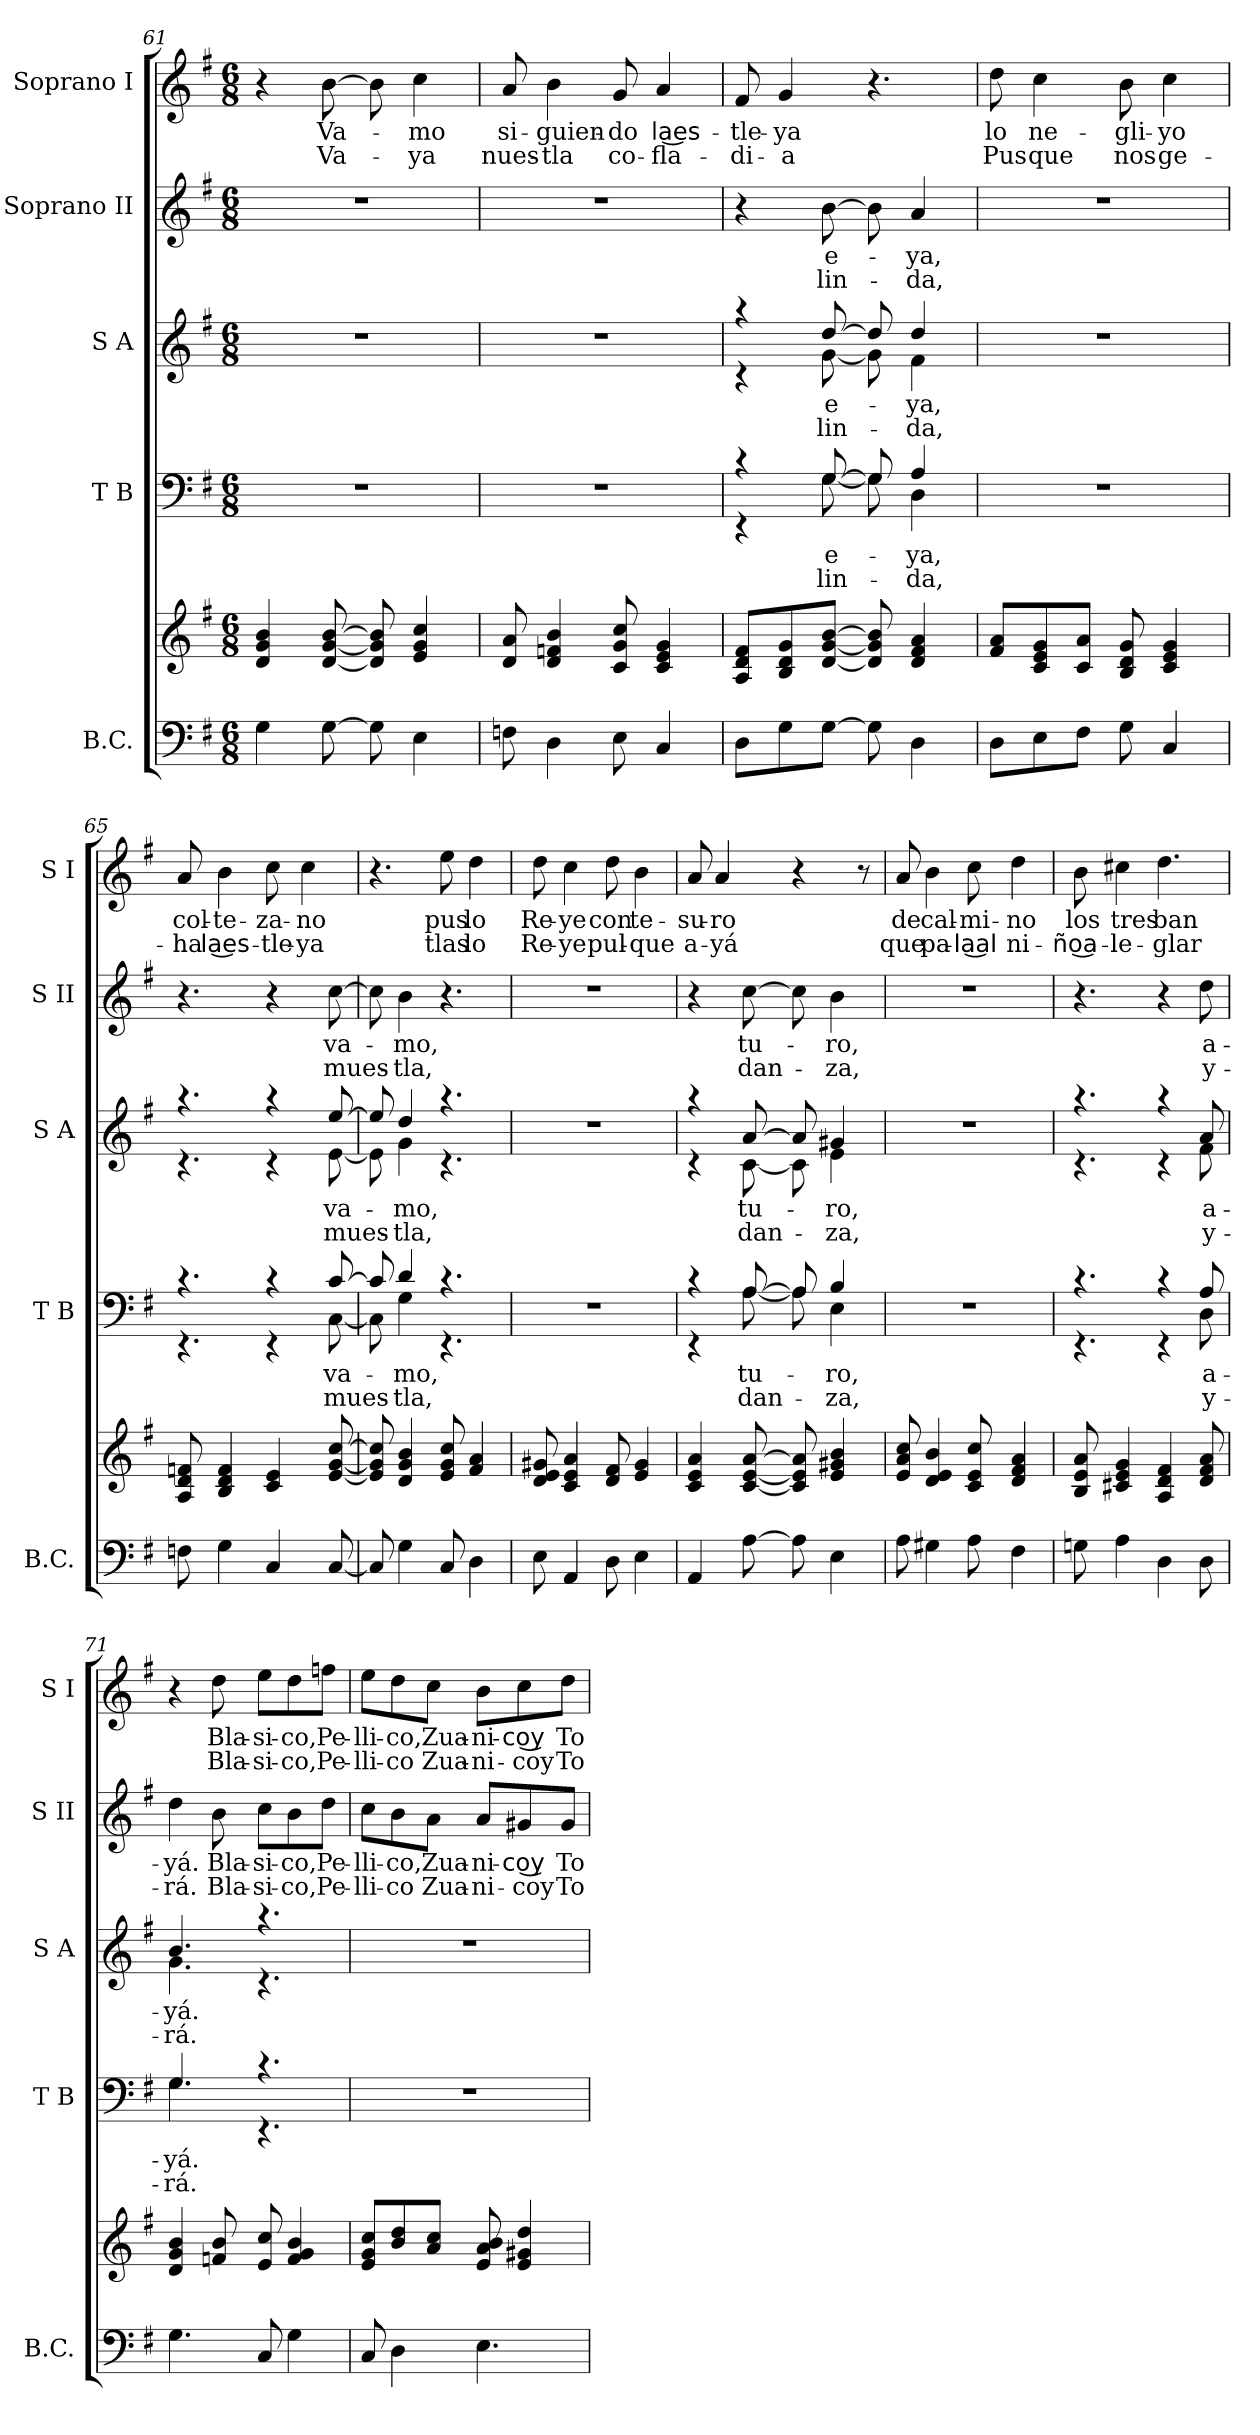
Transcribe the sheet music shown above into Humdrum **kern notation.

**kern	**kern	**kern	**text	**text	**kern	**text	**text	**kern	**text	**text	**kern	**text	**text
*part5	*part5	*part4	*part4	*part4	*part3	*part3	*part3	*part2	*part2	*part2	*part1	*part1	*part1
*staff6	*staff5	*staff4	*staff4	*staff4	*staff3	*staff3	*staff3	*staff2	*staff2	*staff2	*staff1	*staff1	*staff1
*I"B.C.	*	*I"T B	*	*	*I"S A	*	*	*I"Soprano II	*	*	*I"Soprano I	*	*
*I'B.C.	*	*I'T B	*	*	*I'S A	*	*	*I'S II	*	*	*I'S I	*	*
!!LO:LB:g=z
*clefF4	*clefG2	*clefF4	*	*	*clefG2	*	*	*clefG2	*	*	*clefG2	*	*
*k[f#]	*k[f#]	*k[f#]	*	*	*k[f#]	*	*	*k[f#]	*	*	*k[f#]	*	*
*G:	*G:	*G:	*	*	*G:	*	*	*G:	*	*	*G:	*	*
*M6/8	*M6/8	*M6/8	*	*	*M6/8	*	*	*M6/8	*	*	*M6/8	*	*
=61	=61	=61	=61	=61	=61	=61	=61	=61	=61	=61	=61	=61	=61
!	!	!	!	!	!	!	!	!	!	!	!	!LO:LY:b	!LO:LY:b
4G\	4d/ 4g/ 4b/	2.r	.	.	2.r	.	.	2.r	.	.	4r	1.	2.
!	!	!	!	!	!	!	!	!	!	!	!	!LO:LY:b	!LO:LY:b
[8G\	[8d/ [8g/ [8b/	.	.	.	.	.	.	.	.	.	[8b\	Va-	Va-
8G\]	8d/] 8g/] 8b/]	.	.	.	.	.	.	.	.	.	8b\]	.	.
!	!	!	!	!	!	!	!	!	!	!	!	!LO:LY:b	!LO:LY:b
4E\	4e/ 4g/ 4cc/	.	.	.	.	.	.	.	.	.	4cc\	-mo	-ya
=62	=62	=62	=62	=62	=62	=62	=62	=62	=62	=62	=62	=62	=62
!	!	!	!	!	!	!	!	!	!	!	!	!LO:LY:b	!LO:LY:b
8Fn\	8d/ 8a/	2.r	.	.	2.r	.	.	2.r	.	.	8a/	si-	nues-
!	!	!	!	!	!	!	!	!	!	!	!	!LO:LY:b	!LO:LY:b
4D\	4d/ 4fn/ 4b/	.	.	.	.	.	.	.	.	.	4b\	-guien-	-tla
!	!	!	!	!	!	!	!	!	!	!	!	!LO:LY:b	!LO:LY:b
8E\	8c/ 8g/ 8cc/	.	.	.	.	.	.	.	.	.	8g/	-do	co-
!	!	!	!	!	!	!	!	!	!	!	!	!LO:LY:b	!LO:LY:b
4C/	4c/ 4e/ 4g/	.	.	.	.	.	.	.	.	.	4a/	la͜es-	-fla-
=63	=63	=63	=63	=63	=63	=63	=63	=63	=63	=63	=63	=63	=63
*	*	*^	*	*	*^	*	*	*	*	*	*	*	*
!	!	!	!	!	!	!	!	!	!	!	!	!	!	!LO:LY:b	!LO:LY:b
8D\L	8A/ 8d/ 8f#/L	4rc	4rEE	.	.	4raa	4rc	.	.	4r	.	.	8f#/	-tle-	-di-
!	!	!	!	!	!	!	!	!	!	!	!	!	!	!LO:LY:b	!LO:LY:b
8G\	8B/ 8d/ 8g/	.	.	.	.	.	.	.	.	.	.	.	4g/	-ya	-a
!	!	!	!	!LO:LY:b	!LO:LY:b	!	!	!LO:LY:b	!LO:LY:b	!	!LO:LY:b	!LO:LY:b	!	!	!
[8G\J	[8d/ [8g/ [8b/J	[>8G/	[<8G\	e-	lin-	[>8dd/	[<8g\	e-	lin-	[8b\	e-	lin-	.	.	.
8G\]	8d/] 8g/] 8b/]	8G/]	8G\]	.	.	8dd/]	8g\]	.	.	8b\]	.	.	4.r	.	.
!	!	!	!	!LO:LY:b	!LO:LY:b	!	!	!LO:LY:b	!LO:LY:b	!	!LO:LY:b	!LO:LY:b	!	!	!
4D\	4d/ 4f#/ 4a/	4A/	4D\	-ya,	-da,	4dd/	4f#\	-ya,	-da,	4a/	-ya,	-da,	.	.	.
=64	=64	=64	=64	=64	=64	=64	=64	=64	=64	=64	=64	=64	=64	=64	=64
!	!	!	!	!	!	!	!	!	!	!	!	!	!	!LO:LY:b	!LO:LY:b
*	*	*v	*v	*	*	*	*	*	*	*	*	*	*	*	*
*	*	*	*	*	*v	*v	*	*	*	*	*	*	*	*
8D\L	8f#/ 8a/L	2.r	.	.	2.r	.	.	2.r	.	.	8dd\	lo	Pus
!	!	!	!	!	!	!	!	!	!	!	!	!LO:LY:b	!LO:LY:b
8E\	8c/ 8e/ 8g/	.	.	.	.	.	.	.	.	.	4cc\	ne-	que
8F#\J	8c/ 8a/J	.	.	.	.	.	.	.	.	.	.	.	.
!	!	!	!	!	!	!	!	!	!	!	!	!LO:LY:b	!LO:LY:b
8G\	8B/ 8d/ 8g/	.	.	.	.	.	.	.	.	.	8b\	-gli-	nos
!	!	!	!	!	!	!	!	!	!	!	!	!LO:LY:b	!LO:LY:b
4C/	4c/ 4e/ 4g/	.	.	.	.	.	.	.	.	.	4cc\	-yo	ge-
=65	=65	=65	=65	=65	=65	=65	=65	=65	=65	=65	=65	=65	=65
*	*	*^	*	*	*^	*	*	*	*	*	*	*	*
!	!	!	!	!	!	!	!	!	!	!	!	!	!	!LO:LY:b	!LO:LY:b
8Fn\	8A/ 8d/ 8fn/	4.rc	4.rEE	.	.	4.raa	4.rc	.	.	4.r	.	.	8a/	col-	-ha
!	!	!	!	!	!	!	!	!	!	!	!	!	!	!LO:LY:b	!LO:LY:b
4G\	4B/ 4d/ 4f/	.	.	.	.	.	.	.	.	.	.	.	4b\	-te-	la͜es-
!	!	!	!	!	!	!	!	!	!	!	!	!	!	!LO:LY:b	!LO:LY:b
4C/	4c/ 4e/	4rc	4rEE	.	.	4raa	4rc	.	.	4r	.	.	8cc\	-za-	-tle-
!	!	!	!	!	!	!	!	!	!	!	!	!	!	!LO:LY:b	!LO:LY:b
.	.	.	.	.	.	.	.	.	.	.	.	.	4cc\	-no	-ya
!	!	!	!	!LO:LY:b	!LO:LY:b	!	!	!LO:LY:b	!LO:LY:b	!	!LO:LY:b	!LO:LY:b	!	!	!
[8C/	[8e/ [8g/ [8cc/	[>8c/	[<8C\	va-	mues-	[>8ee/	[<8e\	va-	mues-	[8cc\	va-	mues-	.	.	.
=66	=66	=66	=66	=66	=66	=66	=66	=66	=66	=66	=66	=66	=66	=66	=66
8C/]	8e/] 8g/] 8cc/]	8c/]	8C\]	.	.	8ee/]	8e\]	.	.	8cc\]	.	.	4.r	.	.
!	!	!	!	!LO:LY:b	!LO:LY:b	!	!	!LO:LY:b	!LO:LY:b	!	!LO:LY:b	!LO:LY:b	!	!	!
4G\	4d/ 4g/ 4b/	4d/	4G\	-mo,	-tla,	4dd/	4g\	-mo,	-tla,	4b\	-mo,	-tla,	.	.	.
!	!	!	!	!	!	!	!	!	!	!	!	!	!	!LO:LY:b	!LO:LY:b
8C/	8e/ 8g/ 8cc/	4.rc	4.rEE	.	.	4.raa	4.rc	.	.	4.r	.	.	8ee\	pus	tlas
!	!	!	!	!	!	!	!	!	!	!	!	!	!	!LO:LY:b	!LO:LY:b
4D\	4f#/ 4a/	.	.	.	.	.	.	.	.	.	.	.	4dd\	lo	lo
*	*	*v	*v	*	*	*	*	*	*	*	*	*	*	*	*
*	*	*	*	*	*v	*v	*	*	*	*	*	*	*	*
!!LO:PB:g=z
=67	=67	=67	=67	=67	=67	=67	=67	=67	=67	=67	=67	=67	=67
!	!	!	!	!	!	!	!	!	!	!	!	!LO:LY:b	!LO:LY:b
8E\	8d/ 8e/ 8g#X/	2.r	.	.	2.r	.	.	2.r	.	.	8dd\	Re-	Re-
!	!	!	!	!	!	!	!	!	!	!	!	!LO:LY:b	!LO:LY:b
4AA/	4c/ 4e/ 4a/	.	.	.	.	.	.	.	.	.	4cc\	-ye	-ye
!	!	!	!	!	!	!	!	!	!	!	!	!LO:LY:b	!LO:LY:b
8D\	8d/ 8f#/	.	.	.	.	.	.	.	.	.	8dd\	con	pul-
!	!	!	!	!	!	!	!	!	!	!	!	!LO:LY:b	!LO:LY:b
4E\	4e/ 4g#/	.	.	.	.	.	.	.	.	.	4b\	te-	-que
=68	=68	=68	=68	=68	=68	=68	=68	=68	=68	=68	=68	=68	=68
*	*	*^	*	*	*^	*	*	*	*	*	*	*	*
!	!	!	!	!	!	!	!	!	!	!	!	!	!	!LO:LY:b	!LO:LY:b
4AA/	4c/ 4e/ 4a/	4rc	4rEE	.	.	4raa	4rc	.	.	4r	.	.	8a/	-su-	a-
!	!	!	!	!	!	!	!	!	!	!	!	!	!	!LO:LY:b	!LO:LY:b
.	.	.	.	.	.	.	.	.	.	.	.	.	4a/	-ro	-yá
!	!	!	!	!LO:LY:b	!LO:LY:b	!	!	!LO:LY:b	!LO:LY:b	!	!LO:LY:b	!LO:LY:b	!	!	!
[8A\	[8c/ [8e/ [8a/	[>8A/	[<8A\	tu-	dan-	[>8a/	[<8c\	tu-	dan-	[8cc\	tu-	dan-	.	.	.
8A\]	8c/] 8e/] 8a/]	8A/]	8A\]	.	.	8a/]	8c\]	.	.	8cc\]	.	.	4r	.	.
!	!	!	!	!LO:LY:b	!LO:LY:b	!	!	!LO:LY:b	!LO:LY:b	!	!LO:LY:b	!LO:LY:b	!	!	!
4E\	4e/ 4g#X/ 4b/	4B/	4E\	-ro,	-za,	4g#X/	4e\	-ro,	-za,	4b\	-ro,	-za,	.	.	.
.	.	.	.	.	.	.	.	.	.	.	.	.	8r	.	.
*	*	*v	*v	*	*	*	*	*	*	*	*	*	*	*	*
*	*	*	*	*	*v	*v	*	*	*	*	*	*	*	*
=69	=69	=69	=69	=69	=69	=69	=69	=69	=69	=69	=69	=69	=69
!	!	!	!	!	!	!	!	!	!	!	!	!LO:LY:b	!LO:LY:b
8A\	8e/ 8a/ 8cc/	2.r	.	.	2.r	.	.	2.r	.	.	8a/	de	que
!	!	!	!	!	!	!	!	!	!	!	!	!LO:LY:b	!LO:LY:b
4G#X\	4d/ 4e/ 4b/	.	.	.	.	.	.	.	.	.	4b\	cal-	pa-
!	!	!	!	!	!	!	!	!	!	!	!	!LO:LY:b	!LO:LY:b
8A\	8c/ 8e/ 8cc/	.	.	.	.	.	.	.	.	.	8cc\	-mi-	-la͜al
!	!	!	!	!	!	!	!	!	!	!	!	!LO:LY:b	!LO:LY:b
4F#\	4d/ 4f#/ 4a/	.	.	.	.	.	.	.	.	.	4dd\	-no	ni-
=70	=70	=70	=70	=70	=70	=70	=70	=70	=70	=70	=70	=70	=70
*	*	*^	*	*	*^	*	*	*	*	*	*	*	*
!	!	!	!	!	!	!	!	!	!	!	!	!	!	!LO:LY:b	!LO:LY:b
8Gni\	8B/ 8e/ 8a/	4.rc	4.rEE	.	.	4.raa	4.rc	.	.	4.r	.	.	8b\	los	-ño͜a-
!	!	!	!	!	!	!	!	!	!	!	!	!	!	!LO:LY:b	!LO:LY:b
4A\	4c#X/ 4e/ 4g/	.	.	.	.	.	.	.	.	.	.	.	4cc#X\	tres	-le-
!	!	!	!	!	!	!	!	!	!	!	!	!	!	!LO:LY:b	!LO:LY:b
4D\	4A/ 4d/ 4f#/	4rc	4rEE	.	.	4raa	4rc	.	.	4r	.	.	4.dd\	ban	-glar
!	!	!	!	!LO:LY:b	!LO:LY:b	!	!	!LO:LY:b	!LO:LY:b	!	!LO:LY:b	!LO:LY:b	!	!	!
8D\	8d/ 8f#/ 8a/	8A/	8D\	a-	y-	8a/	8f#\	a-	y-	8dd\	a-	y-	.	.	.
=71	=71	=71	=71	=71	=71	=71	=71	=71	=71	=71	=71	=71	=71	=71	=71
!	!	!	!	!LO:LY:b	!LO:LY:b	!	!	!LO:LY:b	!LO:LY:b	!	!LO:LY:b	!LO:LY:b	!	!	!
4.G\	4d/ 4g/ 4b/	4.G/	4.G\	-yá.	-rá.	4.b/	4.g\	-yá.	-rá.	4dd\	-yá.	-rá.	4r	.	.
!	!	!	!	!	!	!	!	!	!	!	!LO:LY:b	!LO:LY:b	!	!LO:LY:b	!LO:LY:b
.	8fn/ 8b/	.	.	.	.	.	.	.	.	8b\	Bla-	Bla-	8dd\	Bla-	Bla-
!	!	!	!	!	!	!	!	!	!	!	!LO:LY:b	!LO:LY:b	!	!LO:LY:b	!LO:LY:b
8C/	8e/ 8cc/	4.rc	4.rEE	.	.	4.raa	4.rc	.	.	8cc\L	-si-	-si-	8ee\L	-si-	-si-
!	!	!	!	!	!	!	!	!	!	!	!LO:LY:b	!LO:LY:b	!	!LO:LY:b	!LO:LY:b
4G\	4f/ 4g/ 4b/	.	.	.	.	.	.	.	.	8b\	-co,	-co,	8dd\	-co,	-co,
!	!	!	!	!	!	!	!	!	!	!	!LO:LY:b	!LO:LY:b	!	!LO:LY:b	!LO:LY:b
.	.	.	.	.	.	.	.	.	.	8dd\J	Pe-	Pe-	8ffn\J	Pe-	Pe-
*	*	*v	*v	*	*	*	*	*	*	*	*	*	*	*	*
*	*	*	*	*	*v	*v	*	*	*	*	*	*	*	*
=72	=72	=72	=72	=72	=72	=72	=72	=72	=72	=72	=72	=72	=72
!	!	!	!	!	!	!	!	!	!LO:LY:b	!LO:LY:b	!	!LO:LY:b	!LO:LY:b
8C/	8e/ 8g/ 8cc/L	2.r	.	.	2.r	.	.	8cc\L	-lli-	-lli-	8ee\L	-lli-	-lli-
!	!	!	!	!	!	!	!	!	!LO:LY:b	!LO:LY:b	!	!LO:LY:b	!LO:LY:b
4D\	8b/ 8dd/	.	.	.	.	.	.	8b\	-co,	-co	8dd\	-co,	-co
!	!	!	!	!	!	!	!	!	!LO:LY:b	!LO:LY:b	!	!LO:LY:b	!LO:LY:b
.	8a/ 8cc/J	.	.	.	.	.	.	8a\J	Zua-	Zua-	8cc\J	Zua-	Zua-
!	!	!	!	!	!	!	!	!	!LO:LY:b	!LO:LY:b	!	!LO:LY:b	!LO:LY:b
4.E\	8e/ 8a/ 8b/	.	.	.	.	.	.	8a/L	-ni-	-ni-	8b\L	-ni-	-ni-
!	!	!	!	!	!	!	!	!	!LO:LY:b	!LO:LY:b	!	!LO:LY:b	!LO:LY:b
.	4e/ 4g#X/ 4dd/	.	.	.	.	.	.	8g#X/	-co͜y	-coy	8cc\	-co͜y	-coy
!	!	!	!	!	!	!	!	!	!LO:LY:b	!LO:LY:b	!	!LO:LY:b	!LO:LY:b
.	.	.	.	.	.	.	.	8g#/J	To-	To-	8dd\J	To-	To-
=	=	=	=	=	=	=	=	=	=	=	=	=	=
*-	*-	*-	*-	*-	*-	*-	*-	*-	*-	*-	*-	*-	*-
